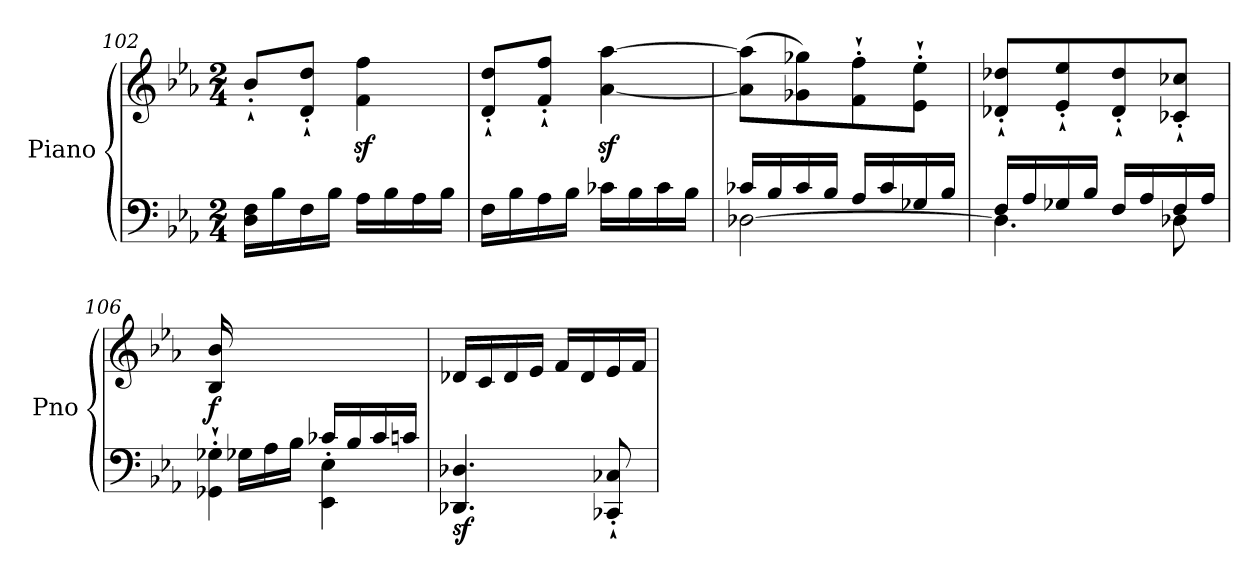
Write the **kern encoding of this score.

**kern	**kern	**dynam
*part1	*part1	*part1
*staff2	*staff1	*staff1/2
*I"Piano	*	*
*I'Pno	*	*
*clefF4	*clefG2	*
*k[b-e-a-]	*k[b-e-a-]	*
*M2/4	*M2/4	*
=102	=102	=102
*^	*	*
2ryy	16D\ 16F\LL	8b-'`/L	.
.	16B-\	.	.
.	16F\	8d/'` 8dd/'`J	.
.	16B-\JJ	.	.
.	16A-\LL	4f\z< 4ff\z<	.
.	16B-\	.	.
.	16A-\	.	.
.	16B-\JJ	.	.
=103	=103	=103	=103
2ryy	16F\LL	8d/'` 8dd/'`L	.
.	16B-\	.	.
.	16A-\	8f/'` 8ff/'`J	.
.	16B-\JJ	.	.
.	16c-X\LL	[4a-\z< [4aa-\z<	.
.	16B-\	.	.
.	16c-\	.	.
.	16B-\JJ	.	.
=104	=104	=104	=104
*	*^	*	*
2ryy	16c-X/LL	[2D-X\	(>8a-\] 8aa-\]L	.
.	16B-/	.	.	.
.	16c-/	.	8g-X\ 8gg-X\)	.
.	16B-/JJ	.	.	.
.	16A-/LL	.	8f\'` 8ff\'`	.
.	16c-/	.	.	.
.	16G-X/	.	8e-\'` 8ee-\'`J	.
.	16B-/JJ	.	.	.
!!LO:LB:g=z
=105	=105	=105	=105	=105
2ryy	16F/LL	4.D-\]	8d-X/'` 8dd-X/'`L	.
.	16A-/	.	.	.
.	16G-X/	.	8e-/'` 8ee-/'`	.
.	16B-/JJ	.	.	.
.	16F/LL	.	8d-/'` 8dd-/'`	.
.	16A-/	.	.	.
.	16F/	8D-X\	8c-X/'` 8cc-X/'`J	.
.	16A-/JJ	.	.	.
=106	=106	=106	=106	=106
!	!	!	!	!LO:DY:b
16ryy	2ryy	4GG-X\'` 4G-X\'`	16B-/ 16b-/	f
16G-X\LL	.	.	4..ryy	.
16A-\	.	.	.	.
16B-\JJ	.	.	.	.
16c-X/LL	.	4EE-\'` 4E-\'`	.	.
16B-/	.	.	.	.
16c-/	.	.	.	.
16cn/JJ	.	.	.	.
*	*v	*v	*	*
=107	=107	=107	=107
!	!	!	!LO:DY:b=2
2ryy	4.DD-X/ 4.D-X/	16d-X/LL	sf
.	.	16c/	.
.	.	16d-/	.
.	.	16e-/JJ	.
.	.	16f/LL	.
.	.	16d-/	.
.	8CC-X/'` 8C-X/'`	16e-/	.
.	.	16f/JJ	.
*v	*v	*	*
=	=	=
*-	*-	*-
